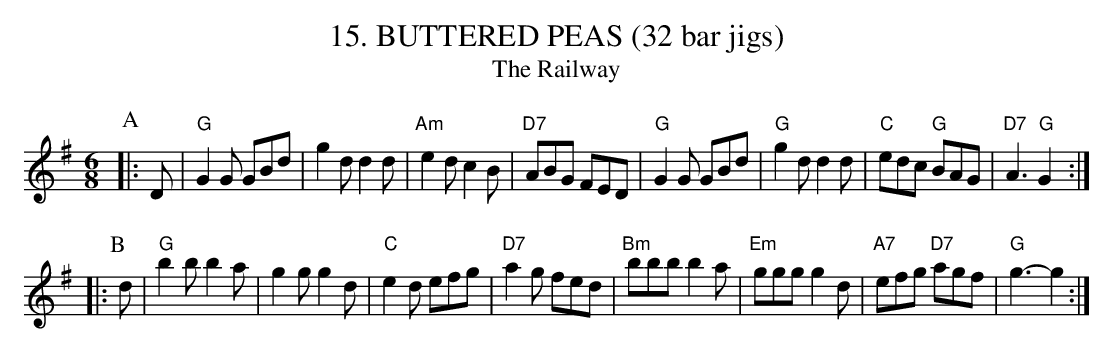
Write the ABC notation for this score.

X:1
T:15. BUTTERED PEAS (32 bar jigs)
T:Railway, The
M:6/8
K:G
P:A
|:D|\
"G"G2G GBd|g2d d2d|"Am"e2d c2B|"D7"ABG FED|\
"G"G2G GBd|"G"g2d d2d|"C"edc "G"BAG|"D7"A3 "G"G2::
P:B
d|\
"G"b2b b2a|g2g g2d|"C"e2d efg|"D7"a2g fed|\
"Bm"bbb b2a|"Em"ggg g2d|"A7"efg "D7"agf|"G"g3 -g2:|
